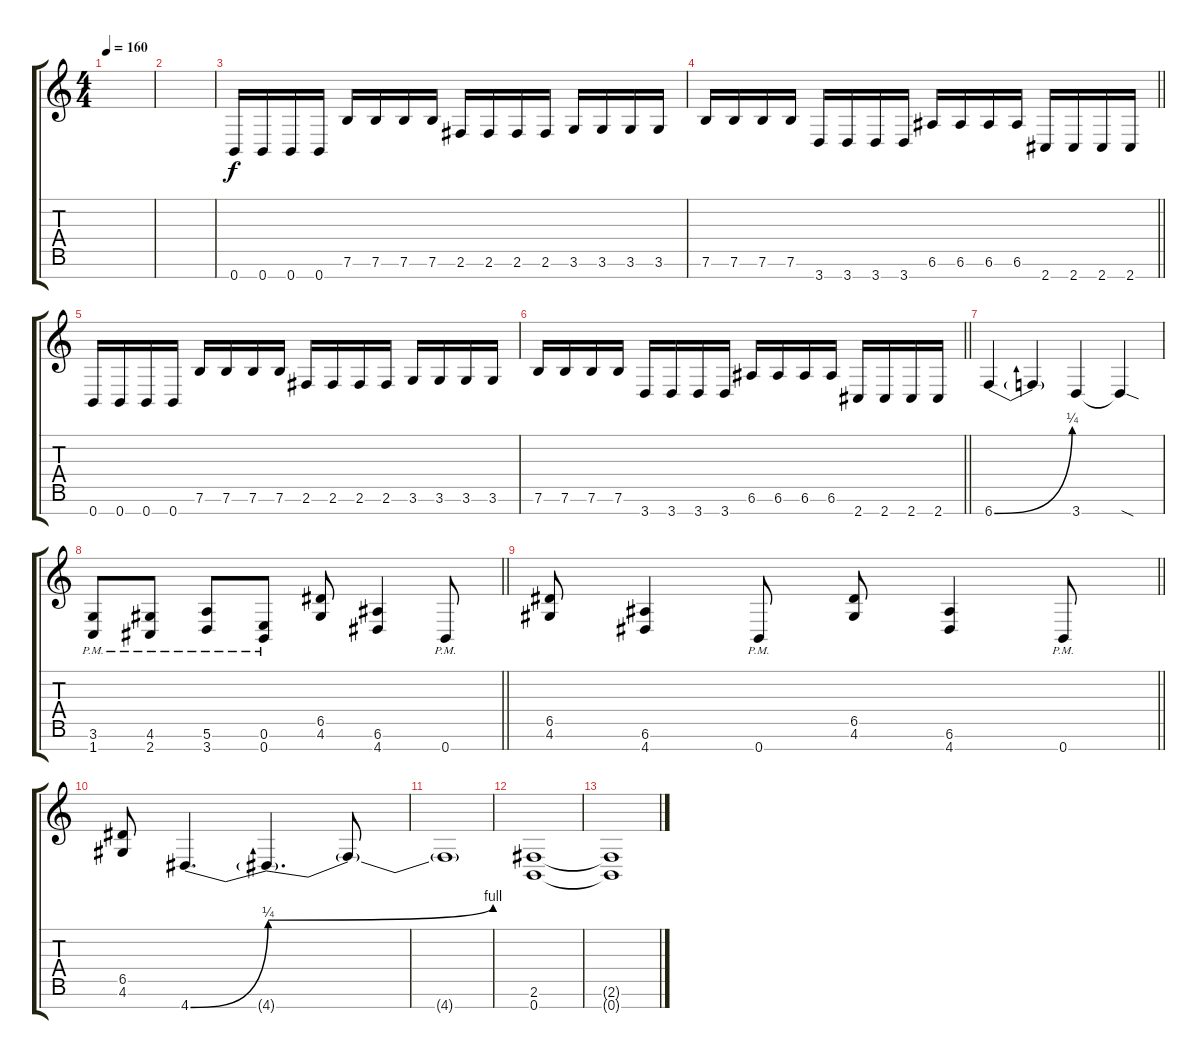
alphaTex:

\track "" {instrument distortionguitar}
\staff {score tabs}
\tuning (E4 B3 G3 D3 A2 E2 B1) {hide}
\ts (4 4)
\tempo 160
\clef g2
\ks c
|
|
0.7.16 0.7.16 0.7.16 0.7.16 7.6.16 7.6.16 7.6.16 7.6.16 2.6.16 2.6.16 2.6.16 2.6.16 3.6.16 3.6.16 3.6.16 3.6.16 |
\barLineRight lightlight
7.6.16 7.6.16 7.6.16 7.6.16 3.7.16 3.7.16 3.7.16 3.7.16 6.6.16 6.6.16 6.6.16 6.6.16 2.7.16 2.7.16 2.7.16 2.7.16 |
0.7.16 0.7.16 0.7.16 0.7.16 7.6.16 7.6.16 7.6.16 7.6.16 2.6.16 2.6.16 2.6.16 2.6.16 3.6.16 3.6.16 3.6.16 3.6.16 |
\barLineRight lightlight
7.6.16 7.6.16 7.6.16 7.6.16 3.7.16 3.7.16 3.7.16 3.7.16 6.6.16 6.6.16 6.6.16 6.6.16 2.7.16 2.7.16 2.7.16 2.7.16 |
6.7{be (bend 0 0 60 1)}.4 6.7{t}.4 3.7.4 3.7{sod t}.4 |
\barLineRight lightlight
(3.6{pm} 1.7{pm}).8 (4.6{pm} 2.7{pm}).8 (5.6{pm} 3.7{pm}).8 (0.6{pm} 0.7{pm}).8 (6.5 4.6).8 (6.6 4.7).4 0.7{pm}.8 |
\barLineRight lightlight
(6.5 4.6).8 (6.6 4.7).4 0.7{pm}.8 (6.5 4.6).8 (6.6 4.7).4 0.7{pm}.8 |
(6.5 4.6).8 4.7{be (bend 0 0 60 1)}.4{d} 4.7{be (bend 0 1 60 4) t}.4{d} 4.7{t}.8 |
4.7{t}.1 |
(2.6 0.7).1 |
(2.6{t} 0.7{t}).1
